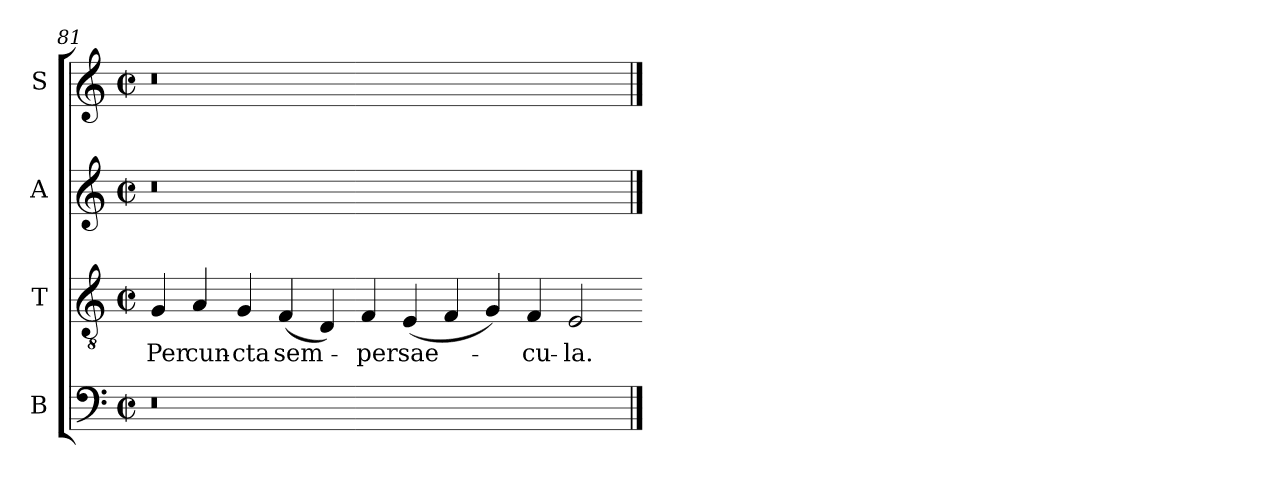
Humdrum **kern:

**kern	**kern	**text	**kern	**kern
*part4	*part3	*part3	*part2	*part1
*staff4	*staff3	*staff3	*staff2	*staff1
*I"B	*I"T	*	*I"A	*I"S
*I'B	*I'T	*	*I'A	*I'S
*clefF4	*clefGv2	*	*clefG2	*clefG2
*k[]	*k[]	*	*k[]	*k[]
*C:	*C:	*	*C:	*C:
*M4/2	*M4/2	*	*M4/2	*M4/2
*met(c|)	*met(c|)	*	*met(c|)	*met(c|)
=81	=81	=81	=81	=81
!	!	!LO:LY:b	!	!
0.r	4G	Per	0.r	0.r
!	!	!LO:LY:b	!	!
.	4A/	cun-	.	.
!	!	!LO:LY:b	!	!
.	4G	-cta	.	.
!	!	!LO:LY:b	!	!
.	(<4F	sem-	.	.
.	4D)	.	.	.
!	!	!LO:LY:b	!	!
.	4F/	per	.	.
!	!	!LO:LY:b	!	!
.	(<4E	sae-	.	.
.	4F	.	.	.
.	4G)	.	.	.
!	!	!LO:LY:b	!	!
.	4F	cu-	.	.
!	!	!LO:LY:b	!	!
.	2E	-la.	.	.
==	=-	==	==	==
*-	*-	*-	*-	*-
